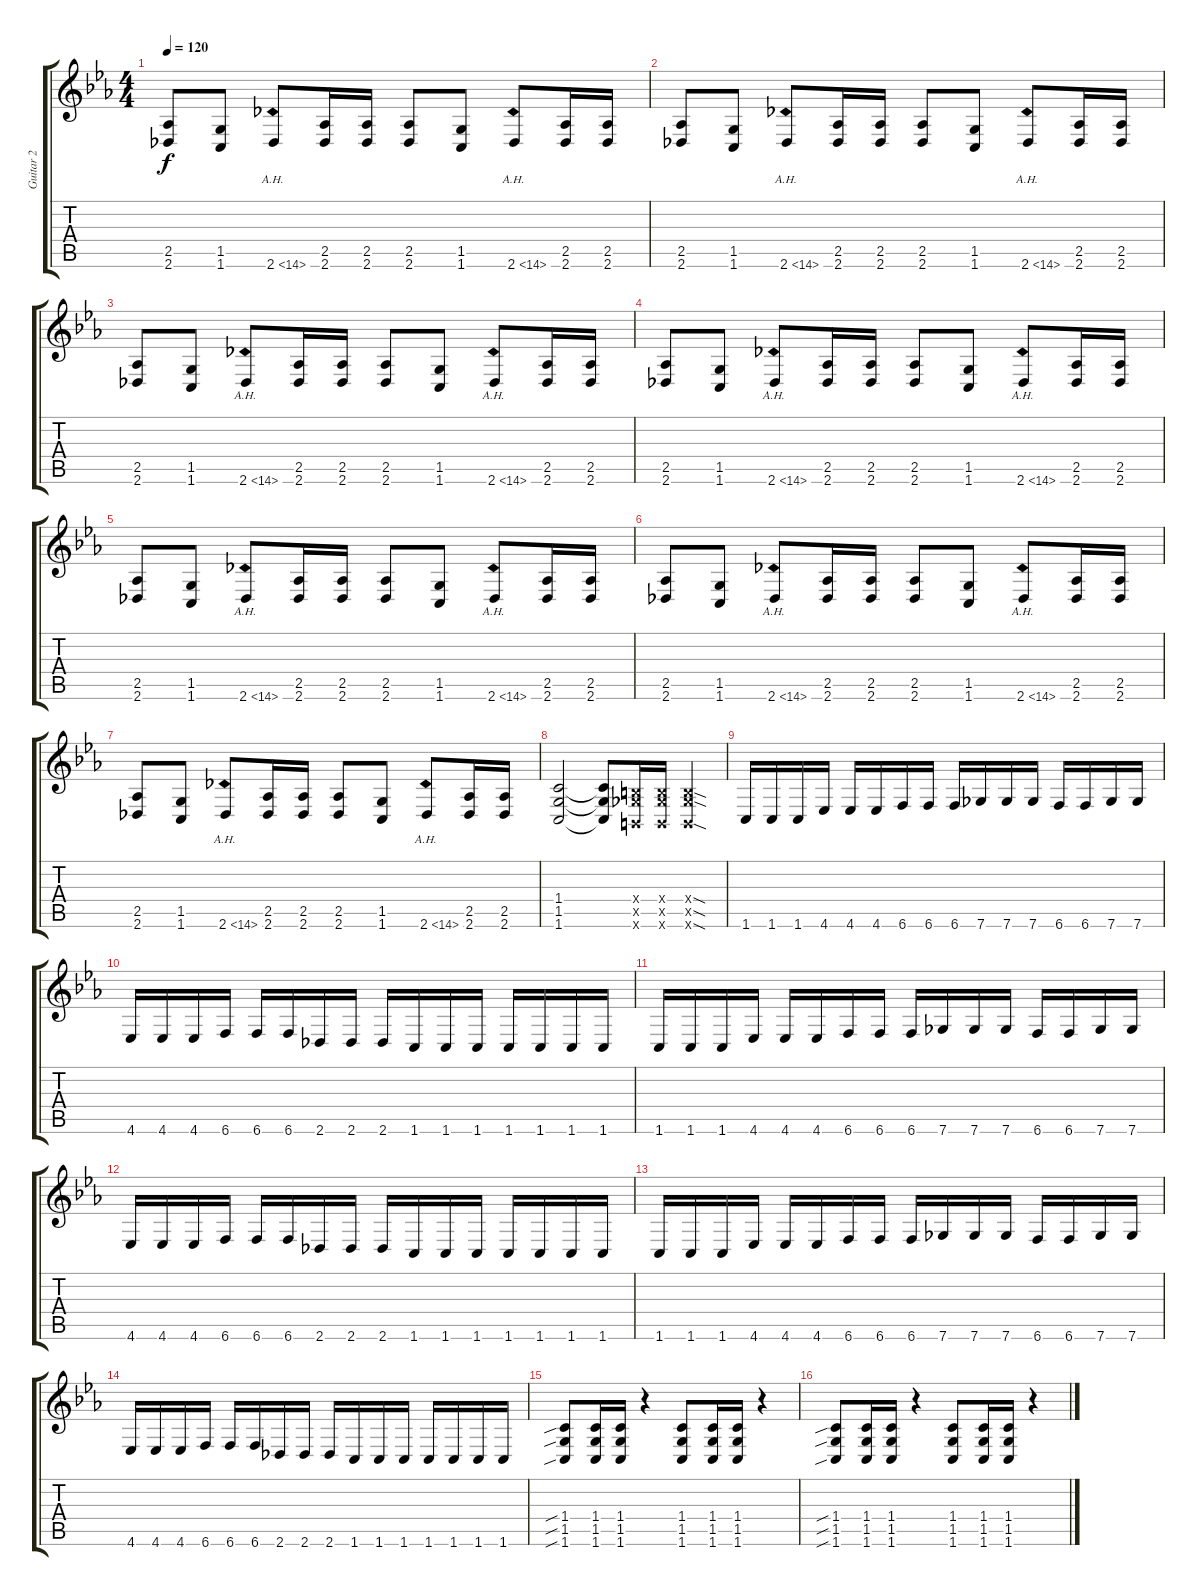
\track ("Guitar 2" "Guitar 2") {instrument distortionguitar}
\staff {score tabs}
\tuning (Db4 Ab3 E3 B2 Gb2 B1) {hide}
\ts (4 4)
\tempo 120
\clef g2
\ks eb
(2.5 2.6).8{dy f} (1.5 1.6).8 2.6{ah 12}.8 (2.5 2.6).16 (2.5 2.6).16 (2.5 2.6).8 (1.5 1.6).8 2.6{ah 12}.8 (2.5 2.6).16 (2.5 2.6).16 |
(2.5 2.6).8 (1.5 1.6).8 2.6{ah 12}.8 (2.5 2.6).16 (2.5 2.6).16 (2.5 2.6).8 (1.5 1.6).8 2.6{ah 12}.8 (2.5 2.6).16 (2.5 2.6).16 |
(2.5 2.6).8 (1.5 1.6).8 2.6{ah 12}.8 (2.5 2.6).16 (2.5 2.6).16 (2.5 2.6).8 (1.5 1.6).8 2.6{ah 12}.8 (2.5 2.6).16 (2.5 2.6).16 |
(2.5 2.6).8 (1.5 1.6).8 2.6{ah 12}.8 (2.5 2.6).16 (2.5 2.6).16 (2.5 2.6).8 (1.5 1.6).8 2.6{ah 12}.8 (2.5 2.6).16 (2.5 2.6).16 |
(2.5 2.6).8 (1.5 1.6).8 2.6{ah 12}.8 (2.5 2.6).16 (2.5 2.6).16 (2.5 2.6).8 (1.5 1.6).8 2.6{ah 12}.8 (2.5 2.6).16 (2.5 2.6).16 |
(2.5 2.6).8 (1.5 1.6).8 2.6{ah 12}.8 (2.5 2.6).16 (2.5 2.6).16 (2.5 2.6).8 (1.5 1.6).8 2.6{ah 12}.8 (2.5 2.6).16 (2.5 2.6).16 |
(2.5 2.6).8 (1.5 1.6).8 2.6{ah 12}.8 (2.5 2.6).16 (2.5 2.6).16 (2.5 2.6).8 (1.5 1.6).8 2.6{ah 12}.8 (2.5 2.6).16 (2.5 2.6).16 |
(1.4 1.5 1.6).2 (1.4{t} 1.5{t} 1.6{t}).8 (0.4{x} 0.5{x} 0.6{x}).16 (0.4{x} 0.5{x} 0.6{x}).16 (0.4{sod x} 0.5{sod x} 0.6{sod x}).4 |
1.6.16{volume 16} 1.6.16 1.6.16 4.6.16 4.6.16 4.6.16 6.6.16 6.6.16 6.6.16 7.6.16 7.6.16 7.6.16 6.6.16 6.6.16 7.6.16 7.6.16 |
4.6.16 4.6.16 4.6.16 6.6.16 6.6.16 6.6.16 2.6.16 2.6.16 2.6.16 1.6.16 1.6.16 1.6.16 1.6.16 1.6.16 1.6.16 1.6.16 |
1.6.16 1.6.16 1.6.16 4.6.16 4.6.16 4.6.16 6.6.16 6.6.16 6.6.16 7.6.16 7.6.16 7.6.16 6.6.16 6.6.16 7.6.16 7.6.16 |
4.6.16 4.6.16 4.6.16 6.6.16 6.6.16 6.6.16 2.6.16 2.6.16 2.6.16 1.6.16 1.6.16 1.6.16 1.6.16 1.6.16 1.6.16 1.6.16 |
1.6.16 1.6.16 1.6.16 4.6.16 4.6.16 4.6.16 6.6.16 6.6.16 6.6.16 7.6.16 7.6.16 7.6.16 6.6.16 6.6.16 7.6.16 7.6.16 |
4.6.16 4.6.16 4.6.16 6.6.16 6.6.16 6.6.16 2.6.16 2.6.16 2.6.16 1.6.16 1.6.16 1.6.16 1.6.16 1.6.16 1.6.16 1.6.16 |
(1.4{sib} 1.5{sib} 1.6{sib}).8 (1.4 1.5 1.6).16 (1.4 1.5 1.6).16 r.4 (1.4 1.5 1.6).8 (1.4 1.5 1.6).16 (1.4 1.5 1.6).16 r.4 |
(1.4{sib} 1.5{sib} 1.6{sib}).8 (1.4 1.5 1.6).16 (1.4 1.5 1.6).16 r.4 (1.4 1.5 1.6).8 (1.4 1.5 1.6).16 (1.4 1.5 1.6).16 r.4
